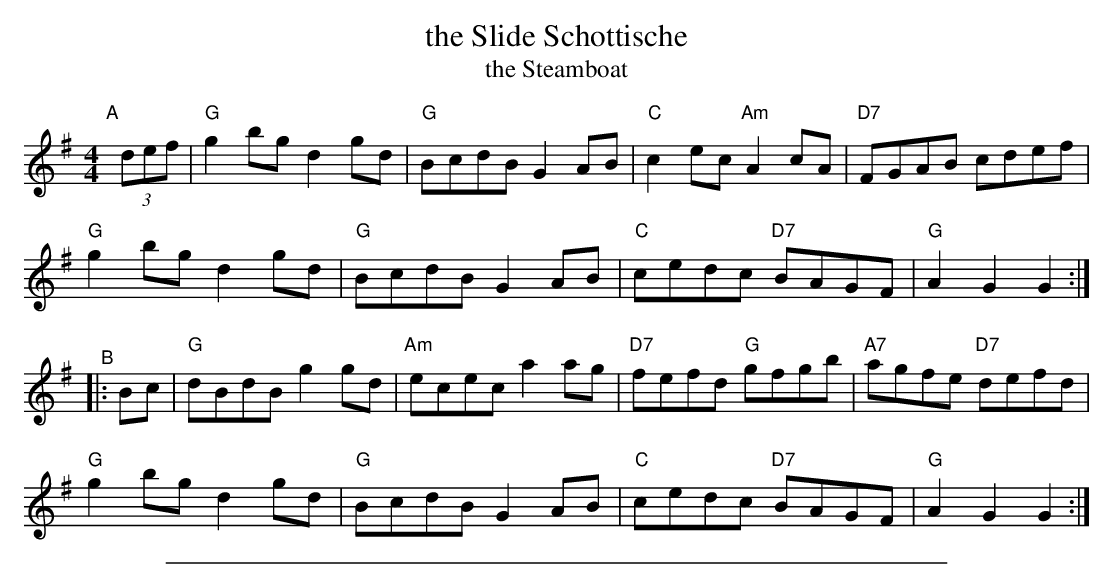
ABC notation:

X:1
T: the Slide Schottische
T: the Steamboat
M:4/4
L:1/8
K:G
"A"[|]\
(3def | "G"g2bg d2gd | "G"BcdB G2AB | "C"c2ec "Am"A2cA | "D7"FGAB cdef |
"G"g2bg d2gd | "G"BcdB G2AB | "C"cedc "D7"BAGF | "G"A2G2 G2 :|
"^B"|:\
Bc | "G"dBdB g2gd | "Am"ecec a2ag | "D7"fefd "G"gfgb | "A7"agfe "D7"defd |
"G"g2bg d2gd | "G"BcdB G2AB | "C"cedc "D7"BAGF | "G"A2G2 G2 :|
